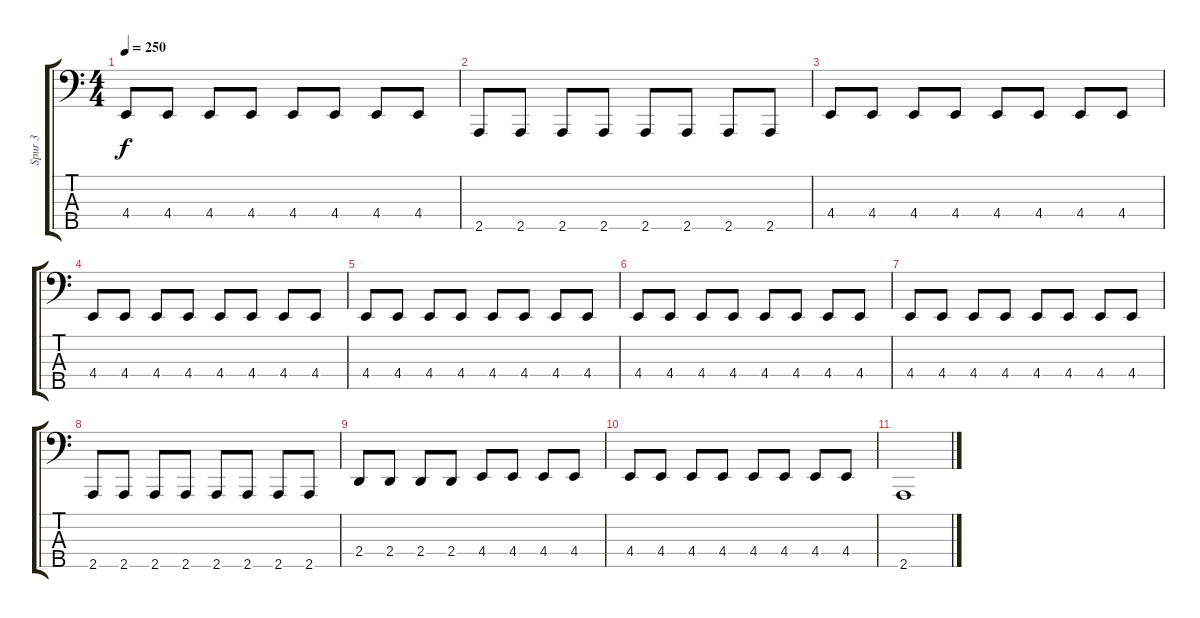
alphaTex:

\track ("Spur 3" "Spur 3") {instrument electricbasspick}
\staff {score tabs}
\tuning (Eb2 Bb1 F1 C1 G0) {hide}
\ts (4 4)
\tempo 250
\clef f4
\ks c
4.4.8{dy f} 4.4.8 4.4.8 4.4.8 4.4.8 4.4.8 4.4.8 4.4.8 |
2.5.8 2.5.8 2.5.8 2.5.8 2.5.8 2.5.8 2.5.8 2.5.8 |
4.4.8 4.4.8 4.4.8 4.4.8 4.4.8 4.4.8 4.4.8 4.4.8 |
4.4.8 4.4.8 4.4.8 4.4.8 4.4.8 4.4.8 4.4.8 4.4.8 |
4.4.8 4.4.8 4.4.8 4.4.8 4.4.8 4.4.8 4.4.8 4.4.8 |
4.4.8 4.4.8 4.4.8 4.4.8 4.4.8 4.4.8 4.4.8 4.4.8 |
4.4.8 4.4.8 4.4.8 4.4.8 4.4.8 4.4.8 4.4.8 4.4.8 |
2.5.8 2.5.8 2.5.8 2.5.8 2.5.8 2.5.8 2.5.8 2.5.8 |
2.4.8 2.4.8 2.4.8 2.4.8 4.4.8 4.4.8 4.4.8 4.4.8 |
4.4.8 4.4.8 4.4.8 4.4.8 4.4.8 4.4.8 4.4.8 4.4.8 |
2.5.1
